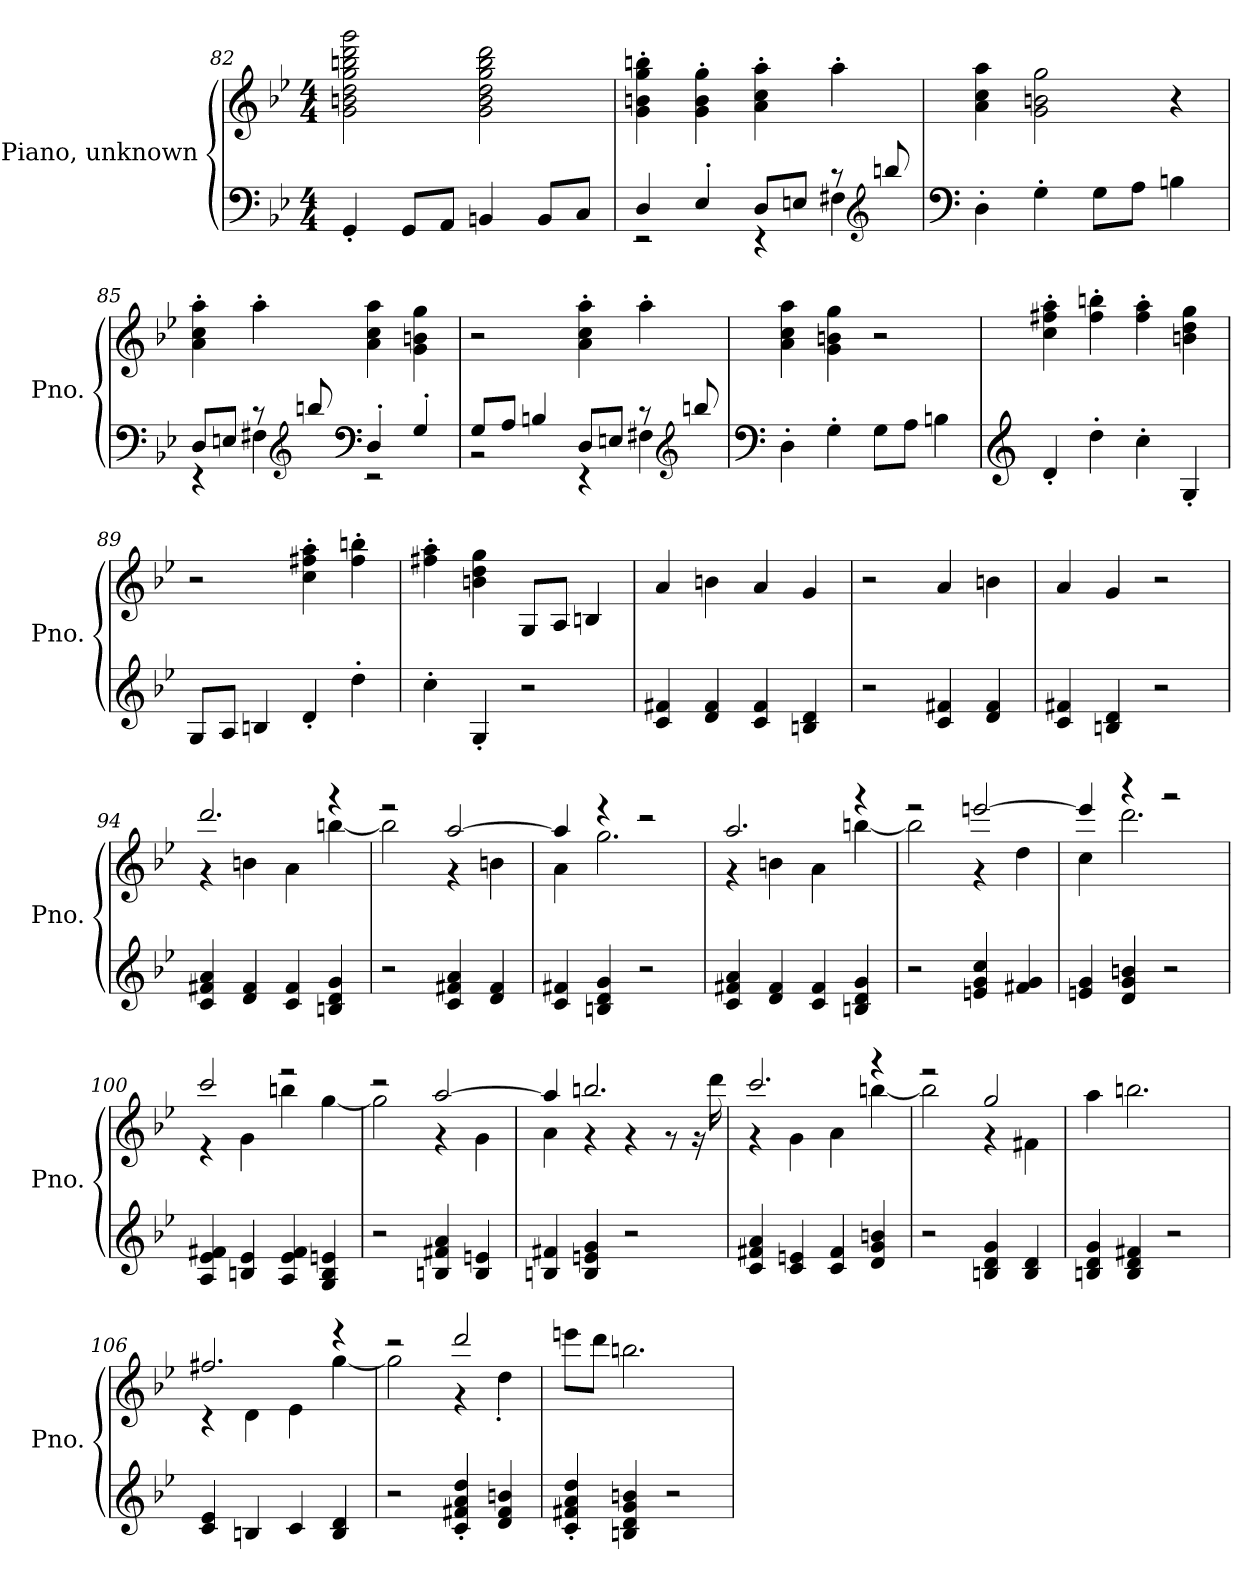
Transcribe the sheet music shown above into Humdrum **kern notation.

**kern	**kern
*part1	*part1
*staff2	*staff1
*I"Piano, unknown	*
*I'Pno.	*
*clefF4	*clefG2
*k[b-e-]	*k[b-e-]
*M4/4	*M4/4
=82	=82
4GG'/	2g\ 2bn\ 2dd\ 2gg\ 2bbn\ 2ddd\ 2ggg\
8GG/L	.
8AA/J	.
4BBn/	2g\ 2b\ 2dd\ 2gg\ 2bb\ 2ddd\
8BB/L	.
8C/J	.
!!LO:LB:g=z
=83	=83
*^	*
4D/	2r	4g\' 4bn\' 4gg\' 4bbn\'
4E-'/	.	4g\' 4b\' 4gg\'
8D/L	4r	4a\' 4cc\' 4aa\'
8En/J	.	.
8r	4F#X\	4aa'\
*clefG2	*	*
8bbn/	.	.
*v	*v	*
=84	=84
*clefF4	*
4D'\	4a\ 4cc\ 4aa\
4G'\	2g\ 2bn\ 2gg\
8G\L	.
8A\J	.
4Bn\	4r
=85	=85
*^	*
8D/L	4r	4a\' 4cc\' 4aa\'
8En/J	.	.
8r	4F#X\	4aa'\
*clefG2	*	*
8bbn/	.	.
*clefF4	*	*
4D'/	2r	4a\ 4cc\ 4aa\
4G'/	.	4g\ 4bn\ 4gg\
!!LO:LB:g=z
=86	=86	=86
8G/L	2r	2r
8A/J	.	.
4Bn/	.	.
8D/L	4r	4a\' 4cc\' 4aa\'
8En/J	.	.
8r	4F#X\	4aa'\
*clefG2	*	*
8bbn/	.	.
*v	*v	*
=87	=87
*clefF4	*
4D'\	4a\ 4cc\ 4aa\
4G'\	4g\ 4bn\ 4gg\
8G\L	2r
8A\J	.
4Bn\	.
=88	=88
*clefG2	*
4d'/	4cc\' 4ff#X\' 4aa\'
4dd'\	4ff#\' 4bbn\'
4cc'\	4ff#\' 4aa\'
4G'/	4bn\ 4dd\ 4gg\
=89	=89
8G/L	2r
8A/J	.
4Bn/	.
4d'/	4cc\' 4ff#X\' 4aa\'
4dd'\	4ff#\' 4bbn\'
=90	=90
4cc'\	4ff#X\' 4aa\'
4G'/	4bn\ 4dd\ 4gg\
2r	8G/L
.	8A/J
.	4Bn/
!!LO:PB:g=z
=91	=91
4c/ 4f#X/	4a/
4d/ 4f#/	4bn\
4c/ 4f#/	4a/
4Bn/ 4d/	4g/
=92	=92
2r	2r
4c/ 4f#X/	4a/
4d/ 4f#/	4bn\
=93	=93
4c/ 4f#X/	4a/
4Bn/ 4d/	4g/
2r	2r
=94	=94
*	*^
4c/ 4f#X/ 4a/	2.ddd/	4r
4d/ 4f#/	.	4bn\
4c/ 4f#/	.	4a\
4Bn/ 4d/ 4g/	4r	[4bbn\
=95	=95	=95
2r	2r	2bb\]
4c/ 4f#X/ 4a/	[2aa/	4r
4d/ 4f#/	.	4bn\
=96	=96	=96
4c/ 4f#X/	4aa/]	4a\
4Bn/ 4d/ 4g/	4r	2.gg\
2r	2r	.
=97	=97	=97
4c/ 4f#X/ 4a/	2.aa/	4r
4d/ 4f#/	.	4bn\
4c/ 4f#/	.	4a\
4Bn/ 4d/ 4g/	4r	[4bbn\
!!LO:LB:g=z	!!
=98	=98	=98
2r	2r	2bb\]
4en/ 4g/ 4cc/	[2eeen/	4r
4f#X/ 4g/	.	4dd\
=99	=99	=99
4en/ 4g/	4eee/]	4cc\
4d/ 4g/ 4bn/	4r	2.ddd\
2r	2r	.
=100	=100	=100
4A/ 4e-/ 4f#X/	2ccc/	4r
4Bn/ 4e-/	.	4g\
4A/ 4e-/ 4f#/	2r	4bbn\
4G/ 4B/ 4en/	.	[4gg\
=101	=101	=101
2r	2r	2gg\]
4Bn/ 4f#X/ 4a/	[2aa/	4r
4B/ 4en/	.	4g\
=102	=102	=102
4Bn/ 4f#X/	4aa/]	4a\
4B/ 4en/ 4g/	2.bbn/	4r
2r	.	4r
.	.	8r
.	.	16r
.	.	16ddd\
=103	=103	=103
4c/ 4f#X/ 4a/	2.ccc/	4r
4c/ 4en/	.	4g\
4c/ 4f#/	.	4a\
4d/ 4g/ 4bn/	4r	[4bbn\
!!LO:LB:g=z	!!
=104	=104	=104
2r	2r	2bb\]
4Bn/ 4d/ 4g/	2gg/	4r
4B/ 4d/	.	4f#X\
*	*v	*v
=105	=105
4Bn/ 4d/ 4g/	4aa\
4B/ 4d/ 4f#X/	2.bbn\
2r	.
=106	=106
*	*^
4c/ 4e-/	2.ff#X/	4r
4Bn/	.	4d\
4c/	.	4e-\
4B/ 4d/	4r	[4gg\
=107	=107	=107
2r	2r	2gg\]
4c/' 4f#X/' 4a/' 4dd/'	2ddd/	4r
4d/ 4f#/ 4bn/	.	4dd'\
*	*v	*v
=108	=108
4c/' 4f#X/' 4a/' 4dd/'	8eeen\L
.	8ddd\J
4Bn/ 4d/ 4g/ 4bn/	2.bbn\
2r	.
=	=
*-	*-
